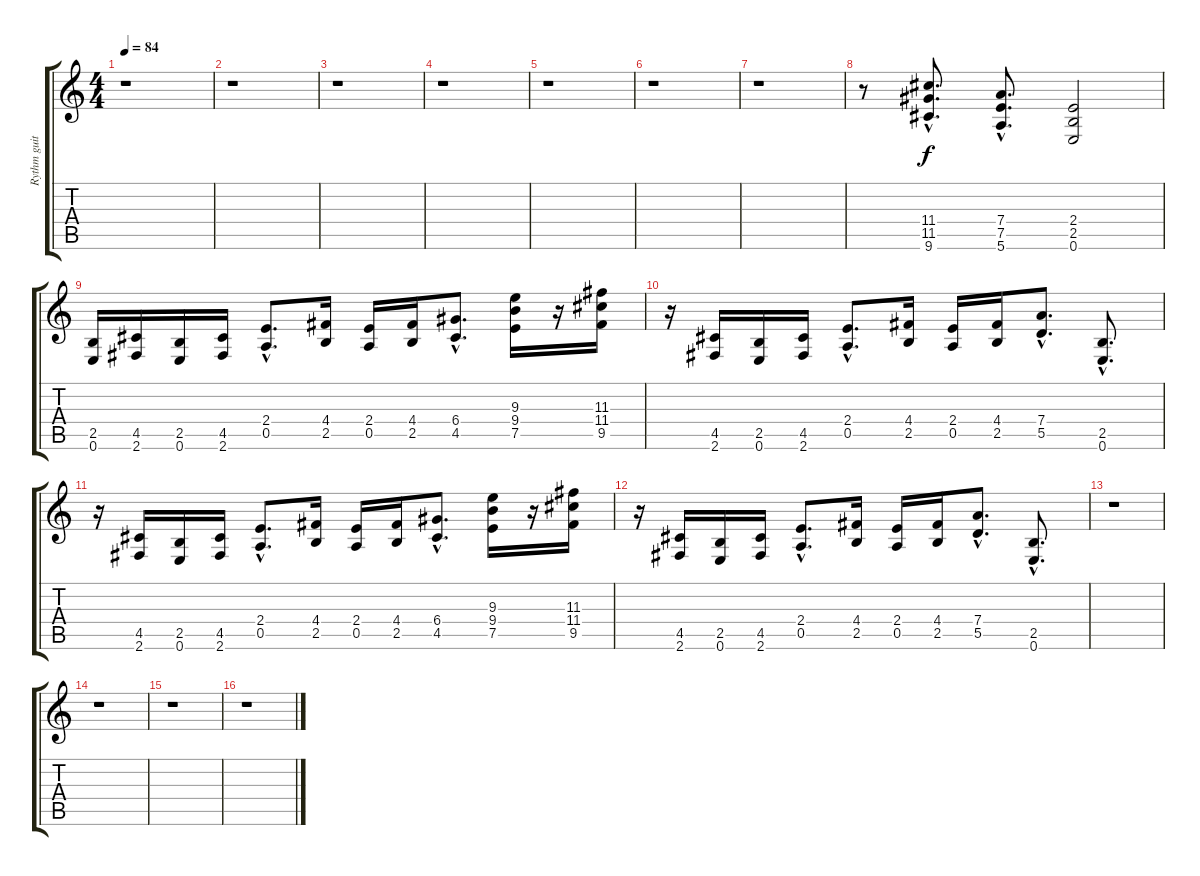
\track ("Rythm guitar (distorsion)" "Rythm guit") {instrument overdrivenguitar}
\staff {score tabs}
\tuning (E4 B3 G3 D3 A2 E2) {hide}
\ts (4 4)
\tempo 84
\clef g2
\ks c
r.1{dy f instrument overdrivenguitar} |
r.1 |
r.1 |
r.1 |
r.1 |
r.1 |
r.1 |
r.8 (11.4{hac} 11.5{hac} 9.6{hac}).8{d} (7.4{hac} 7.5{hac} 5.6{hac}).8{d} (2.4 2.5 0.6).2 |
(2.5 0.6).16 (4.5 2.6).16 (2.5 0.6).16 (4.5 2.6).16 (2.4{hac} 0.5{hac}).8{d} (4.4 2.5).16 (2.4 0.5).16 (4.4 2.5).16 (6.4{hac} 4.5{hac}).8{d} (9.3 9.4 7.5).16 r.16 (11.3 11.4 9.5).16 |
r.16 (4.5 2.6).16 (2.5 0.6).16 (4.5 2.6).16 (2.4{hac} 0.5{hac}).8{d} (4.4 2.5).16 (2.4 0.5).16 (4.4 2.5).16 (7.4{hac} 5.5{hac}).8{d} (2.5{hac} 0.6{hac}).8{d} |
r.16 (4.5 2.6).16 (2.5 0.6).16 (4.5 2.6).16 (2.4{hac} 0.5{hac}).8{d} (4.4 2.5).16 (2.4 0.5).16 (4.4 2.5).16 (6.4{hac} 4.5{hac}).8{d} (9.3 9.4 7.5).16 r.16 (11.3 11.4 9.5).16 |
r.16 (4.5 2.6).16 (2.5 0.6).16 (4.5 2.6).16 (2.4{hac} 0.5{hac}).8{d} (4.4 2.5).16 (2.4 0.5).16 (4.4 2.5).16 (7.4{hac} 5.5{hac}).8{d} (2.5{hac} 0.6{hac}).8{d} |
r.1 |
r.1 |
r.1 |
r.1
